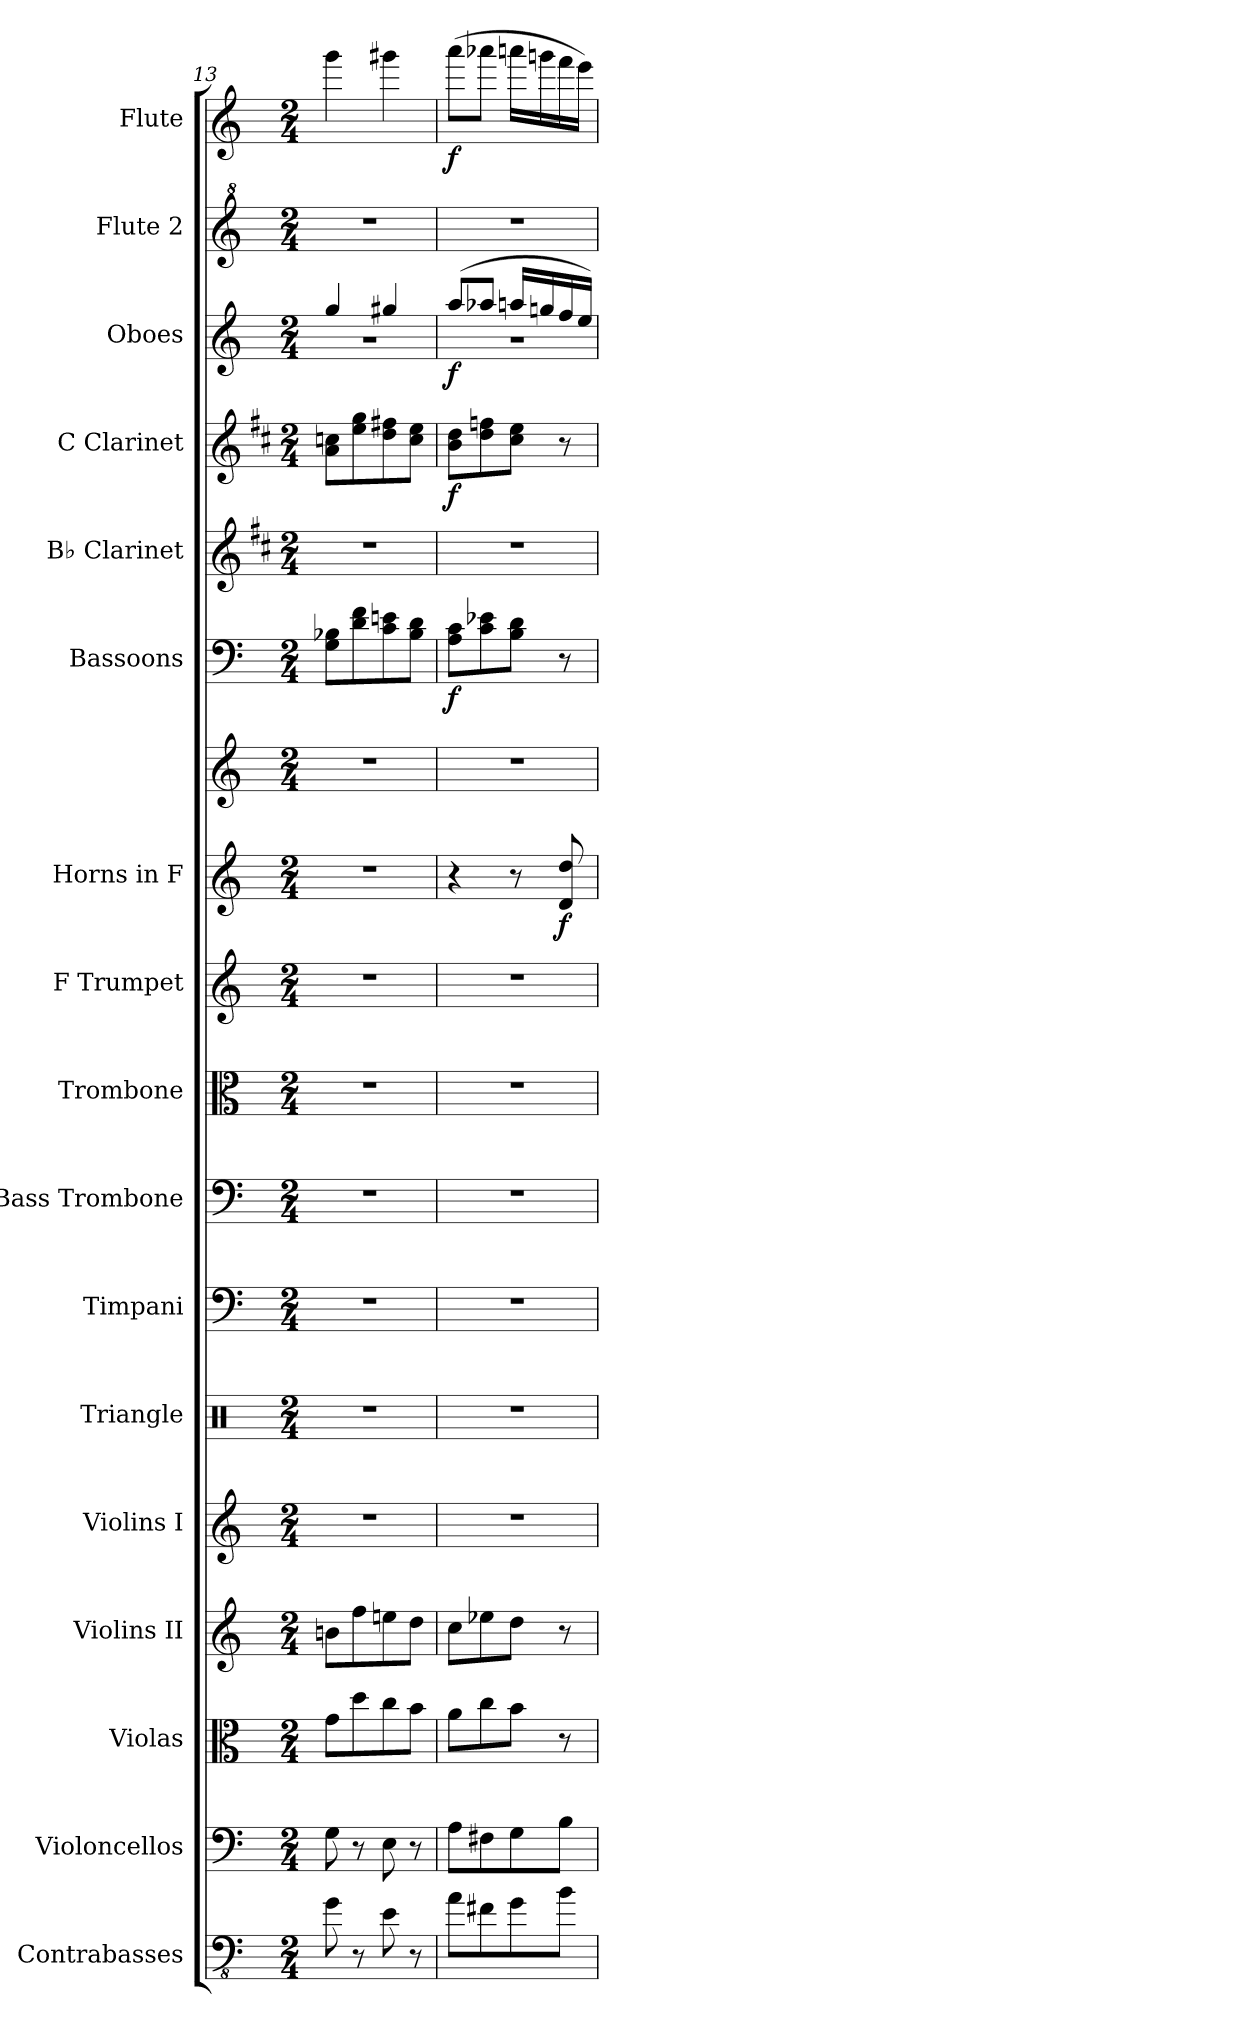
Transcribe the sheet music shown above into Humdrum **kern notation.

**kern	**kern	**kern	**kern	**kern	**kern	**kern	**kern	**kern	**kern	**kern	**kern	**dynam	**kern	**dynam	**kern	**kern	**dynam	**kern	**dynam	**kern	**kern	**dynam
*part17	*part16	*part15	*part14	*part13	*part12	*part11	*part10	*part9	*part8	*part7	*part7	*part7	*part6	*part6	*part5	*part4	*part4	*part3	*part3	*part2	*part1	*part1
*staff18	*staff17	*staff16	*staff15	*staff14	*staff13	*staff12	*staff11	*staff10	*staff9	*staff8	*staff7	*staff7/8	*staff6	*staff6	*staff5	*staff4	*staff4	*staff3	*staff3	*staff2	*staff1	*staff1
*I"Contrabasses	*I"Violoncellos	*I"Violas	*I"Violins II	*I"Violins I	*I"Triangle	*I"Timpani	*I"Bass Trombone	*I"Trombone	*I"F Trumpet	*I"Horns in F	*	*	*I"Bassoons	*	*I"B♭ Clarinet	*I"C Clarinet	*	*I"Oboes	*	*I"Flute 2	*I"Flute	*
*I'Cb.	*I'Vc.	*I'Vla.	*I'Vln. II	*I'Vln. I	*I'Trgl.	*I'Timp.	*I'B. Tbn.	*I'Tbn.	*I'F Tpt.	*	*	*	*I'Bsn.	*	*I'B♭ Cl.	*I'C Cl.	*	*I'Ob.	*	*I'Fl. 2	*I'Fl. 2	*
*clefFv4	*clefF4	*clefC3	*clefG2	*clefG2	*clefX	*clefF4	*clefF4	*clefC3	*clefG2	*clefG2	*clefG2	*	*clefF4	*	*clefG2	*clefG2	*	*clefG2	*	*clefG^2	*clefG2	*
*ITrd7c12	*	*	*	*	*	*	*	*	*ITrd-3c-5	*ITrd4c7	*ITrd4c7	*	*	*	*ITrd1c2	*ITrd1c2	*	*	*	*	*	*
*k[]	*k[]	*k[]	*k[]	*k[]	*k[]	*k[]	*k[]	*k[]	*k[b-]	*k[b-]	*k[b-]	*	*k[]	*	*k[]	*k[]	*	*k[]	*	*k[]	*k[]	*
*M2/4	*M2/4	*M2/4	*M2/4	*M2/4	*M2/4	*M2/4	*M2/4	*M2/4	*M2/4	*M2/4	*M2/4	*	*M2/4	*	*M2/4	*M2/4	*	*M2/4	*	*M2/4	*M2/4	*
*MM150	*MM150	*MM150	*MM150	*MM150	*MM150	*MM150	*MM150	*MM150	*MM150	*MM150	*MM150	*	*MM150	*	*MM150	*MM150	*	*MM150	*	*MM150	*MM150	*
=13	=13	=13	=13	=13	=13	=13	=13	=13	=13	=13	=13	=13	=13	=13	=13	=13	=13	=13	=13	=13	=13	=13
*	*	*	*	*	*	*	*	*	*	*	*	*	*	*	*	*	*	*^	*	*	*	*
8GG\	8G\	8g\L	8bn\L	2r	2r	2r	2r	2r	2r	2r	2r	.	8G\ 8B-X\L	.	2r	8g\ 8b-X\L	.	4gg/	2r	.	2r	4ggg\	.
8r	8r	8dd\	8ff\	.	.	.	.	.	.	.	.	.	8d\ 8f\	.	.	8dd\ 8ff\	.	.	.	.	.	.	.
8EE\	8E\	8cc\	8een\	.	.	.	.	.	.	.	.	.	8c\ 8en\	.	.	8cc\ 8een\	.	4gg#X/	.	.	.	4ggg#X\	.
8r	8r	8b\J	8dd\J	.	.	.	.	.	.	.	.	.	8B-\ 8d\J	.	.	8b-\ 8dd\J	.	.	.	.	.	.	.
=14	=14	=14	=14	=14	=14	=14	=14	=14	=14	=14	=14	=14	=14	=14	=14	=14	=14	=14	=14	=14	=14	=14	=14
*	*	*	*	*	*	*	*	*	*	*	*	*	*	*	*	*	*	*	*	*	*	*MM140	*
!	!	!	!	!	!	!	!	!	!	!	!	!	!	!LO:DY:b	!	!	!LO:DY:b	!	!	!LO:DY:b	!	!	!LO:DY:b
8AA\L	8A\L	8a\L	8cc\L	2r	2r	2r	2r	2r	2r	4r	2r	.	8A\ 8c\L	f	2r	8a\ 8cc\L	f	(>8aa/L	2r	f	2r	(>8aaa\L	f
8FF#X\	8F#X\	8cc\	8ee-X\	.	.	.	.	.	.	.	.	.	8c\ 8e-X\	.	.	8cc\ 8ee-X\	.	8aa-X/J	.	.	.	8aaa-X\J	.
8GG\	8G\	8b\J	8dd\J	.	.	.	.	.	.	8r	.	.	8B\ 8d\J	.	.	8b\ 8dd\J	.	16aan/LL	.	.	.	16aaan\LL	.
.	.	.	.	.	.	.	.	.	.	.	.	.	.	.	.	.	.	16ggn/	.	.	.	16gggn\	.
!	!	!	!	!	!	!	!	!	!	!	!	!LO:DY:b=2	!	!	!	!	!	!	!	!	!	!	!
8BB\J	8B\J	8r	8r	.	.	.	.	.	.	8G/ 8g/	.	f	8r	.	.	8r	.	16ff/	.	.	.	16fff\	.
.	.	.	.	.	.	.	.	.	.	.	.	.	.	.	.	.	.	16ee/JJ)	.	.	.	16eee\JJ)	.
*	*	*	*	*	*	*	*	*	*	*	*	*	*	*	*	*	*	*v	*v	*	*	*	*
=	=	=	=	=	=	=	=	=	=	=	=	=	=	=	=	=	=	=	=	=	=	=
*-	*-	*-	*-	*-	*-	*-	*-	*-	*-	*-	*-	*-	*-	*-	*-	*-	*-	*-	*-	*-	*-	*-
